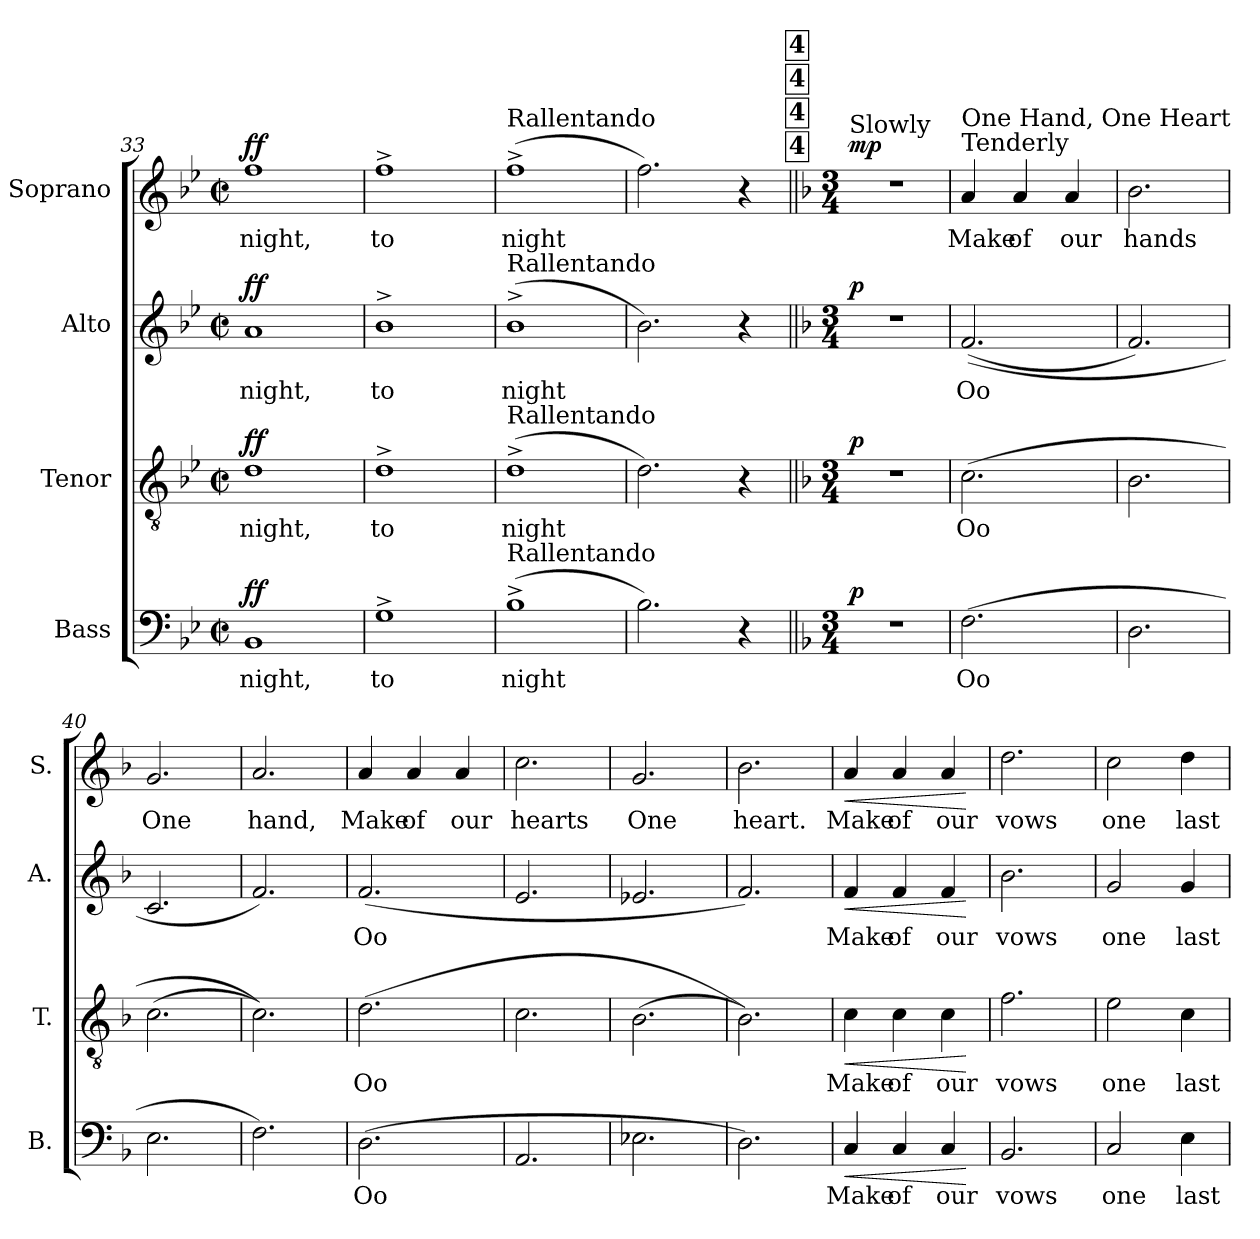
**kern	**text	**dynam	**kern	**text	**dynam	**kern	**text	**dynam	**kern	**text	**dynam
*part4	*part4	*part4	*part3	*part3	*part3	*part2	*part2	*part2	*part1	*part1	*part1
*staff4	*staff4	*staff4	*staff3	*staff3	*staff3	*staff2	*staff2	*staff2	*staff1	*staff1	*staff1
*I"Bass	*	*	*I"Tenor	*	*	*I"Alto	*	*	*I"Soprano	*	*
*I'B.	*	*	*I'T.	*	*	*I'A.	*	*	*I'S.	*	*
*clefF4	*	*	*clefGv2	*	*	*clefG2	*	*	*clefG2	*	*
*k[b-e-]	*	*	*k[b-e-]	*	*	*k[b-e-]	*	*	*k[b-e-]	*	*
*M2/2	*	*	*M2/2	*	*	*M2/2	*	*	*M2/2	*	*
*met(c|)	*	*	*met(c|)	*	*	*met(c|)	*	*	*met(c|)	*	*
=33	=33	=33	=33	=33	=33	=33	=33	=33	=33	=33	=33
!	!	!LO:DY:a	!	!	!LO:DY:a	!	!	!LO:DY:a	!	!	!LO:DY:a
1BB-	night,	ff	1d	night,	ff	1a	night,	ff	1ff	night,	ff
=34	=34	=34	=34	=34	=34	=34	=34	=34	=34	=34	=34
1G^	to	.	1d^	to	.	1b-^	to	.	1ff^	to	.
=35	=35	=35	=35	=35	=35	=35	=35	=35	=35	=35	=35
!	!	!	!	!	!	!	!	!	!LO:TX:a:t=Rallentando	!	!
!	!	!	!	!	!	!LO:TX:a:t=Rallentando	!	!	!	!	!
!	!	!	!LO:TX:a:t=Rallentando	!	!	!	!	!	!	!	!
!LO:TX:a:t=Rallentando	!	!	!	!	!	!	!	!	!	!	!
(1B-^	night	.	(1d^	night	.	(1b-^	night	.	(1ff^	night	.
=36	=36	=36	=36	=36	=36	=36	=36	=36	=36	=36	=36
2.B-\)	.	.	2.d\)	.	.	2.b-\)	.	.	2.ff\)	.	.
4r	.	.	4r	.	.	4r	.	.	4r	.	.
!!LO:REH:place=s1:b:B:fs=14:t=4
!!LO:REH:place=s1:a:B:fs=14:t=4
!!LO:REH:place=s1:b:B:fs=14:t=4
!!LO:REH:place=s1:b:B:fs=14:t=4
=37||	=37||	=37||	=37||	=37||	=37||	=37||	=37||	=37||	=37||	=37||	=37||
*k[b-]	*	*	*k[b-]	*	*	*k[b-]	*	*	*k[b-]	*	*
*M3/4	*	*	*M3/4	*	*	*M3/4	*	*	*M3/4	*	*
!	!	!	!	!	!	!	!	!	!LO:TX:a:t=Slowly	!	!
!	!	!LO:DY:a	!	!	!LO:DY:a	!	!	!LO:DY:a	!	!	!LO:DY:a
2.r	.	p	2.r	.	p	2.r	.	p	2.r	.	mp
=38	=38	=38	=38	=38	=38	=38	=38	=38	=38	=38	=38
!	!	!	!	!	!	!	!	!	!LO:TX:a:t=Tenderly	!	!
!	!	!	!	!	!	!	!	!	!LO:TX:a:t=One Hand, One Heart	!	!
(2.F\	Oo	.	(2.c\	Oo	.	((2.f/	Oo	.	4a/	Make	.
.	.	.	.	.	.	.	.	.	4a/	of	.
.	.	.	.	.	.	.	.	.	4a/	our	.
=39	=39	=39	=39	=39	=39	=39	=39	=39	=39	=39	=39
2.D\	.	.	2.B-\	.	.	2.f/)	.	.	2.b-\	hands	.
=40	=40	=40	=40	=40	=40	=40	=40	=40	=40	=40	=40
2.E\	.	.	(2.c\	.	.	2.c/	.	.	2.g/	One	.
!!LO:LB:g=z
=41	=41	=41	=41	=41	=41	=41	=41	=41	=41	=41	=41
2.F\)	.	.	2.c\))	.	.	2.f/)	.	.	2.a/	hand,	.
=42	=42	=42	=42	=42	=42	=42	=42	=42	=42	=42	=42
(2.D\	Oo	.	(2.d\	Oo	.	(2.f/	Oo	.	4a/	Make	.
.	.	.	.	.	.	.	.	.	4a/	of	.
.	.	.	.	.	.	.	.	.	4a/	our	.
=43	=43	=43	=43	=43	=43	=43	=43	=43	=43	=43	=43
2.AA/	.	.	2.c\	.	.	2.e/	.	.	2.cc\	hearts	.
=44	=44	=44	=44	=44	=44	=44	=44	=44	=44	=44	=44
2.E-X\	.	.	(2.B-\	.	.	2.e-X/	.	.	2.g/	One	.
=45	=45	=45	=45	=45	=45	=45	=45	=45	=45	=45	=45
2.D\)	.	.	2.B-\))	.	.	2.f/)	.	.	2.b-\	heart.	.
=46	=46	=46	=46	=46	=46	=46	=46	=46	=46	=46	=46
!	!	!LO:HP:b	!	!	!LO:HP:b	!	!	!LO:HP:b	!	!	!LO:HP:b
4C/	Make	<	4c\	Make	<	4f/	Make	<	4a/	Make	<
4C/	of	.	4c\	of	.	4f/	of	.	4a/	of	.
4C/	our	.	4c\	our	.	4f/	our	.	4a/	our	.
.	.	[	.	.	[	.	.	[	.	.	[
=47	=47	=47	=47	=47	=47	=47	=47	=47	=47	=47	=47
2.BB-/	vows	.	2.f\	vows	.	2.b-\	vows	.	2.dd\	vows	.
=48	=48	=48	=48	=48	=48	=48	=48	=48	=48	=48	=48
2C/	one	.	2e\	one	.	2g/	one	.	2cc\	one	.
4E\	last	.	4c\	last	.	4g/	last	.	4dd\	last	.
=	=	=	=	=	=	=	=	=	=	=	=
*-	*-	*-	*-	*-	*-	*-	*-	*-	*-	*-	*-
